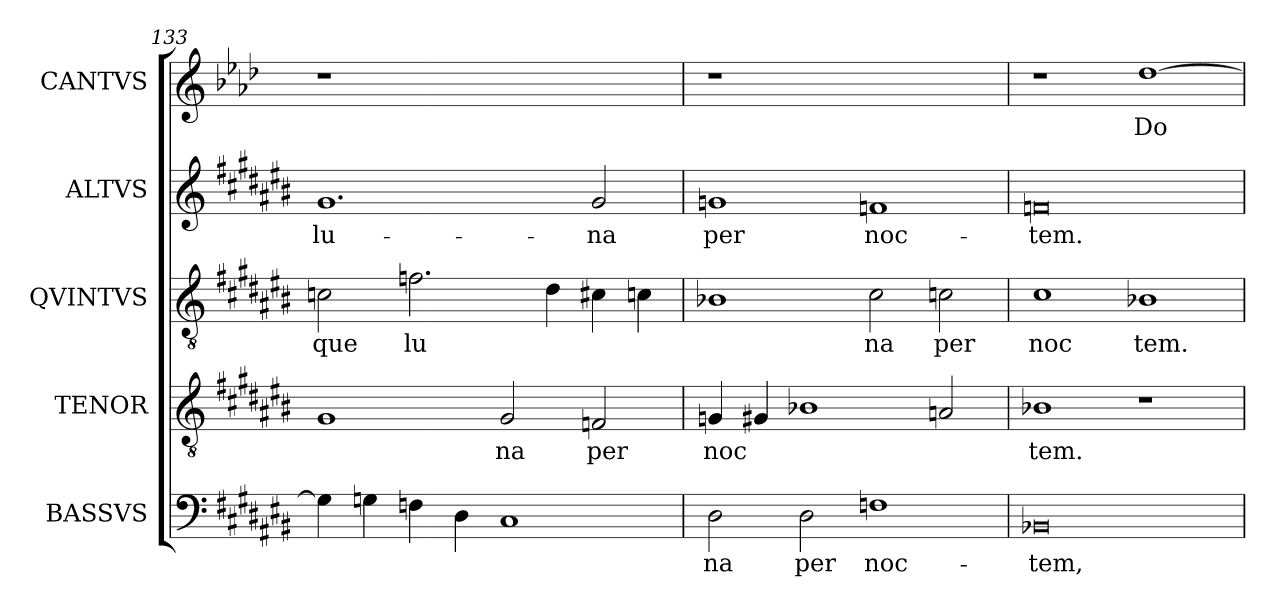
**kern	**text	**kern	**text	**kern	**text	**kern	**text	**kern	**text
*part5	*part5	*part4	*part4	*part3	*part3	*part2	*part2	*part1	*part1
*staff5	*staff5	*staff4	*staff4	*staff3	*staff3	*staff2	*staff2	*staff1	*staff1
*I"BASSVS	*	*I"TENOR	*	*I"QVINTVS	*	*I"ALTVS	*	*I"CANTVS	*
*clefF4	*	*clefGv2	*	*clefGv2	*	*clefG2	*	*clefG2	*
*ITrd-3c-5	*	*ITrd-3c-5	*	*ITrd-3c-5	*	*ITrd-3c-5	*	*	*
*k[f#c#g#d#a#e#b#]	*	*k[f#c#g#d#a#e#b#]	*	*k[f#c#g#d#a#e#b#]	*	*k[f#c#g#d#a#e#b#]	*	*k[b-e-a-d-]	*
*C#:	*	*C#:	*	*C#:	*	*C#:	*	*A-:	*
=133	=133	=133	=133	=133	=133	=133	=133	=133	=133
!	!LO:LY:b:cj	!	!LO:LY:b:cj	!	!LO:LY:b:cj	!	!LO:LY:b:cj	!	!
4c#\]	--	1c#	--	2f\	que	1.cc#	lu-	1r	.
!	!LO:LY:b:cj	!	!	!	!	!	!	!	!
4c\	--	.	.	.	.	.	.	.	.
!	!LO:LY:b:cj	!	!	!	!LO:LY:b:cj	!	!	!	!
4B-\	--	.	.	2.b-\	lu	.	.	.	.
!	!LO:LY:b:cj	!	!	!	!	!	!	!	!
4G#\	--	.	.	.	.	.	.	.	.
!	!LO:LY:b:cj	!	!LO:LY:b:cj	!	!	!	!	!	!
1F#	--	2c#/	-na	.	.	.	.	1ryy	.
!	!	!	!	!	!LO:LY:b:cj	!	!	!	!
.	.	.	.	4g#\	.	.	.	.	.
!	!	!	!LO:LY:b:cj	!	!LO:LY:b:cj	!	!LO:LY:b:cj	!	!
.	.	2B-/	per	4f#\	.	2cc#/	-na	.	.
!	!	!	!	!	!LO:LY:b:cj	!	!	!	!
.	.	.	.	4f\	.	.	.	.	.
=134	=134	=134	=134	=134	=134	=134	=134	=134	=134
!	!LO:LY:b:cj	!	!LO:LY:b:cj	!	!LO:LY:b:cj	!	!LO:LY:b:cj	!	!
2G#\	-na	4c/	noc-	1e-	.	1cc	per	1r	.
!	!	!	!LO:LY:b:cj	!	!	!	!	!	!
.	.	4c#/	--	.	.	.	.	.	.
!	!LO:LY:b:cj	!	!LO:LY:b:cj	!	!	!	!	!	!
2G#\	per	1e-	--	.	.	.	.	.	.
!	!LO:LY:b:cj	!	!	!	!LO:LY:b:cj	!	!LO:LY:b:cj	!	!
1B-	noc-	.	.	2f#\	na	1b-	noc-	1ryy	.
!	!	!	!LO:LY:b:cj	!	!LO:LY:b:cj	!	!	!	!
.	.	2d/	--	2f\	per	.	.	.	.
=135	=135	=135	=135	=135	=135	=135	=135	=135	=135
!	!LO:LY:b:cj	!	!LO:LY:b:cj	!	!LO:LY:b:cj	!	!LO:LY:b:cj	!	!
0E-	-tem,	1e-	-tem.	1f#	noc	0b-	-tem.	1r	.
!	!	!	!	!	!LO:LY:b:cj	!	!	!	!LO:LY:b:cj
.	.	1r	.	1e-	tem.	.	.	[>1dd-	Do
=	=	=	=	=	=	=	=	=	=
*-	*-	*-	*-	*-	*-	*-	*-	*-	*-
